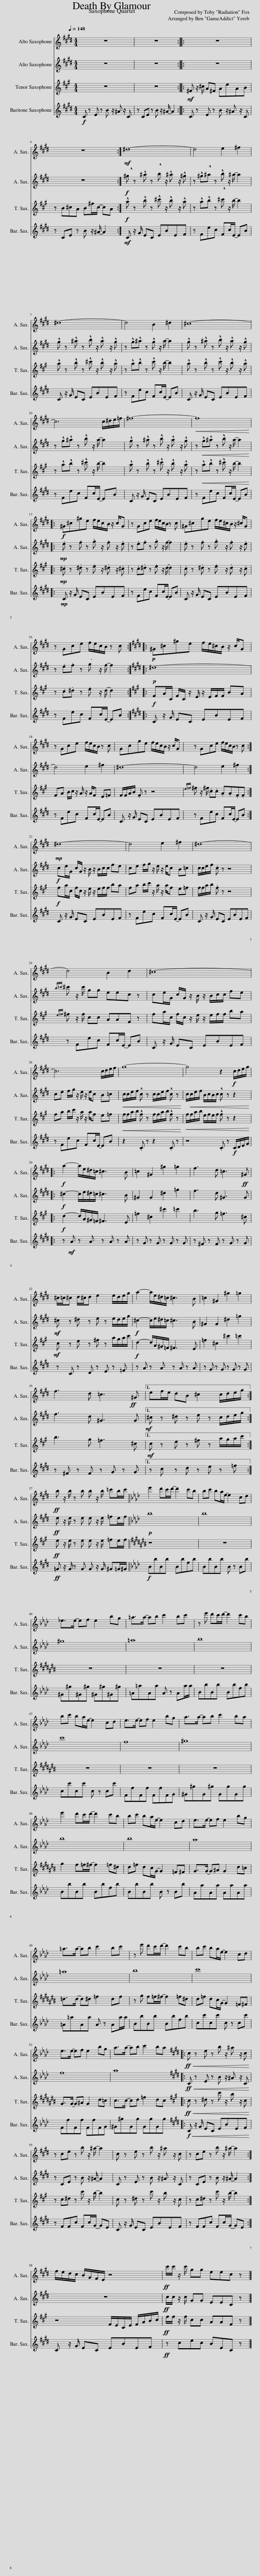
X:1
%%score 1 2 3 4
L:1/8
Q:1/4=148
M:4/4
I:linebreak $
K:none
V:1 treble transpose=-9
V:2 treble transpose=-9
V:3 treble transpose=-14
V:4 treble transpose=-21
V:1
[K:E] z8 | z8 :: z8 |$ z8 :|!mf! ^d8- | %5
 d4 e2 ^f2 |$ ^d8- | d4 B2 ^d2 | ^c8- |$ c6 c/^d/e/=f/ | %10
 ^f8- |!<(! f8!<)! |:$!f! ^G^c^ge f/e/c/B/ z/ c/G | z Gce f/e/c/B/ z c | ^G^cge f/e/^c/B/ z/ ^c/G |$ %15
 z Gce f/e/c/B/ z c ::[K:E]!p! ^G^c^ge f/e/^c/B/ z/ c/G |$ z Gce f/e/c/B/ z c | Gcge f/e/c/B/ z/ c/G | z Gce f/e/c/B/ z c :|$ %20
!mp! ^d8- | d4 e2 ^f2 | ^d8- |$ d4 B2 d2 | ^c8- |$ %25
[K:E] c6 c/d/e/f/ | g8- | g4 z2!f! c/d/e/g/ |:$!f! a2- a/e/^d/=c/ ^c3 B | =c2 ^G2 ^g2 =g2 | %30
 f3 d =c3!ff! ^G |$ ^c/=c/^c d/^c/d e2 e/d/e/g/ | a2- a/e/^d/=c/ ^c3 B | =c2 ^G2 ^g2 =g2 |$ f3 d =c3!ff! ^G |1 %35
 ef/e/ dB ^c2 c/d/e/g/ :|$!ff! b z/ b/ z b b z/ b/ =c'b/c'/ ||[K:Ab] e'2 d'c'/d'/- d'2 c'b | bc' ba/e/- e2 cd |$ _e>e- ef e2 bg | %40
 =a>a- ab c'2 bc' | z e' d'c'/d'/- d'2 c'b |$ bc' ba/e/- e2 cd | e>e- ef e2 bg | a>a- ab c'2 ba |$ %45
 e'2 d'c'/d'/- d'2 c'b | bc' ba/e/- e2 cd | e>e- ef e2 bg |$ =a>a- ab c'2 bc' | z e' d'c'/d'/- d'2 c'b | %50
 bc' ba/e/- e2 cd |$ e>e- ef e2 bg | a>a- ab c'2 ba |:[K:E]!ff!!<(! c z e z b z/ ^a z/ c!<)! |$ z ce z b z/ ^a/- a2 | %55
 c z e z b z/ ^a z/ c | z ce z b z/ ^a/- a2 :|$ f/e/d/c/ B/G/F/E/ z4 |!ff! c'/c'/ z/ c'/ gg eec z |] %59
V:2
[K:E] z8 | z8 :: z8 |$ z8 :|!f! !^!^g z !^!^a z !^!b z/ !^!^a z/ !^!^g | %5
 z !^!^g!^!^a z !^!b z/ ^a/- a2 |$ !^!g z !^!^a z !^!b z/ !^!a z/ !^!g | z !^!g!^!^a z !^!g z/ a/- a2 | !^!g z !^!^a z !^!b z/ !^!a z/ !^!g |$ z !^!g!^!^a z !^!b z/ a/- a2 | %10
 !^!g z !^!^a z !^!b z/ !^!a z/ !^!g | z!<(! !^!g!^!^a z !^!b z/ a/- a2!<)! |:$!mp! .e z .f z .g z/ .f z/ .e | z .e.f z .g z/ f/- f2 | .e z .f z .g z/ .f z/ .e |$ %15
 z .e.f z .g z/ f/- f2 ::[K:E]!p! ^d8- |$ d4 e2 ^f2 | ^d8- | d4 e2 ^f2 :|$ %20
!f! ce/G/ c/G/ z/ B/ z/ B/c/c/ fe | ce f/g/ z/ e/ z/ e/c B=c | c/c/e/f/ .c z z4 |${b=c'} ^c' z/ c'/ gg eec z | ce/G/ c/G/ z/ B/ z/ B/c/c/ fe |$ %25
[K:E] ce f/g/ z/ e/ z/ e/c B=c |!<(! c/c/e/f/ !^!c z c/c/e/f/ !^!c z!<)! | c/!<(!c/e/f/ B/c/B/c/ !^!c z z2!<)! |:$!f! ^c2- c/e/^d/=c/ ^c3 B | ^G2 G2 ^d2 =g2 | %30
 f3 d ^G3 G |$!mf! ^c z ^d z e z e/d/e/g/ |!f! ^c2- c/e/^d/=c/ ^c3 B | ^G2 G2 ^d2 =g2 |$ f3 d ^G3 G |1 %35
!mf! ^c z ^d z e z c/d/e/g/ :|$!ff! e z/ e/ z e e z/ e/ =fe/f/ ||[K:Ab]!p! b8 | b8 |$ ^g8 | %40
 =a8 | b8 |$ c'8 | f8 | ^g8 |$ %45
 b8 | b8 | a8 |$ =a8 | b8 | %50
 c'8 |$ f8 | a8 |:[K:E]!ff!!<(! C z E z B z/ ^A z/ C!<)! |$ z CE z B z/ ^A/- A2 | %55
 C z E z B z/ ^A z/ C | z CE z B z/ ^A/- A2 :|$ z8 |!ff! c/c/ z/ c/ GG EEC z |] %59
V:3
[K:A] z8 | z8 ::!mf! ^F z/ ^c/ A^F AeAB |$ z B^cA B^f/c/- cA :|!f! !^!a z !^!b z !^!^c' z/ !^!b z/ !^!a | %5
 z !^!a!^!b z !^!^c' z/ b/- b2 |$ !^!a z !^!b z !^!^c' z/ !^!b z/ !^!a | z !^!a!^!b z !^!c' z/ b/- b2 | !^!a z !^!b z !^!c' z/ !^!b z/ !^!a |$ z !^!a!^!b z !^!^c' z/ b/- b2 | %10
 !^!a z !^!b z !^!^c' z/ !^!b z/ !^!a | z!<(! !^!a!^!b z !^!^c' z/ b/- b2!<)! |:$!mp! .^c z .^d z .e z/ .^d z/ .^c | z .c.^d z .e z/ d/- d2 | .c z .^d z .e z/ .d z/ .c |$ %15
 z .c.^d z .e z/ d/- d2 ::[K:A]!f! FA/C/ F/C/ z/ E/ z/ E/F/F/ BA |$ FA B/c/ z/ A/ z/ A/F E=F | F/F/A/B/ .F z z4 |{e=f} ^f z/ ^f/ .c.c .A.A.F.F :|$ %20
!f! fa/c/ f/c/ z/ e/ z/ e/f/f/ ba | fa b/c'/ z/ a/ z/ a/f e=f | f/f/a/b/ .f z z4 |${e=f} ^f z/ f/ cc AAF z | fa/c/ f/c/ z/ e/ z/ e/f/f/ ba |$ %25
[K:A] fa b/c'/ z/ a/ z/ a/f e=f |!<(! f/f/a/b/ !^!f z f/f/a/b/ !^!f z!<)! |!<(! f/f/a/b/ e/f/e/f/ !^!f z z2!<)! |:$!f! d2- d/A/^G/=F/ ^F3 E | =f2 ^c2 ^c'2 =c'2 | %30
 b3 g =f3 ^c |$!mf! c z e z ^f z a/g/a/c'/ |!f! d2- d/A/^G/=F/ ^F3 E | =f2 ^c2 ^c'2 =c'2 |$ b3 g =f3 ^c |1 %35
!mf! c z e z ^f z a/g/a/c'/ :|$!ff! e z/ e/ z e e z/ e/ =fe/f/ ||[K:C#] z8 | z8 |$ z8 | %40
 z8 | z8 |$ z8 | z8 | z8 |$ %45
 g2 f=f/^f/- f2 =f^d | d=f dc/G/- G2 =F^F | G>G- G^A G2 d=c |$ =d>d- d^d =f2 df | z g f=f/^f/- f2 =f^d | %50
 d=f dc/G/- G2 =F^F |$ G>G- G^A G2 d=c | c>c- cd =f2 dc |:[K:A]!ff!!<(! c z ^d z c' z/ b z/ c!<)! |$ z c^d z c' z/ b/- b2 | %55
 c z ^d z c' z/ b z/ c | z c^d z c' z/ b/- b2 :|$ z4 F/E/C/E/ F/A/B/c/ |!ff! f/f/ z/ f/ cc AAF z |] %59
V:4
[K:E]!f! C z E z B z/ ^A z/ C | z CE z B z/ ^A/- A2 :: C z E z B z/ ^A z/ C |$ z CE z B z/ ^A/- A2 :|!mf! C z/ G/ EC EBEF | %5
 z Fec Fc/E/- EB |$ C z/ G/ EC EBEF | z Fec Fc/E/- EB | C z/ G/ EC EBEF |$ z Fec Fc/E/- EB | %10
 C z/ G/ EC EBEF | z Fec Fc/E/- EB |:$!mp! C z/ G/ EC EBEF | z Fec Fc/E/- EB | C z/ G/ EC EBEF |$ %15
 z Fec Fc/E/- EB ::[K:E] C z/ G/ EC EBEF |$ z Fec Fc/E/- EB | C z/ G/ EC EBEF | z Fec Fc/E/- EB :|$ %20
 C z/ G/ EC EBEF | z Fec Fc/E/- EB | C z/ G/ EC EBEF |$ z Fec Fc/E/- EB | C z/ G/ EC EBEF |$ %25
[K:E] z Fec Fc/E/- EB | z2 .C z z2 .C z | z4 .C z!f! C/D/E/G/ |:$ z!mf! A z A z A z A | z G z G z G z G | %30
 z ^F z F z G z G |$ z C z D z E z =F | z A z A z A z A | z G z G z G z G |$ z ^F z F z G z G |1 %35
 z c z d z e z =f :|$!ff! =G z/ G/ z G G z/ G/ ^G=G/^G/ ||[K:Ab]!f! BbBb Bbfb | BbBb B z Bb |$ ^G^g^G^g ^G^g^G^g | %40
 =A=aAa A z Aa/a/ | BbBb Bbfb |$ cc'cc' c z cc' | FfFf FfFG | ^G^gG^g GgGg |$ %45
 BbBb Bbfb | BbBb B z Bb | AaAa AaAa |$ =A=aAa A z Aa/a/ | BbBb Bbfb | %50
 cc'cc' c z cc' |$ FfFf FfFG | ^G^gGg GgGg |:[K:E]!f!!<(! C z/ G/ EC EBEF!<)! |$ z FFc Fc/G/- GE | %55
 C z/ G/ EC EBEF | z FFc Fc/G/- GE :|$ C z/ G/ EC EBEF |!ff! z cec BEC z |] %59
